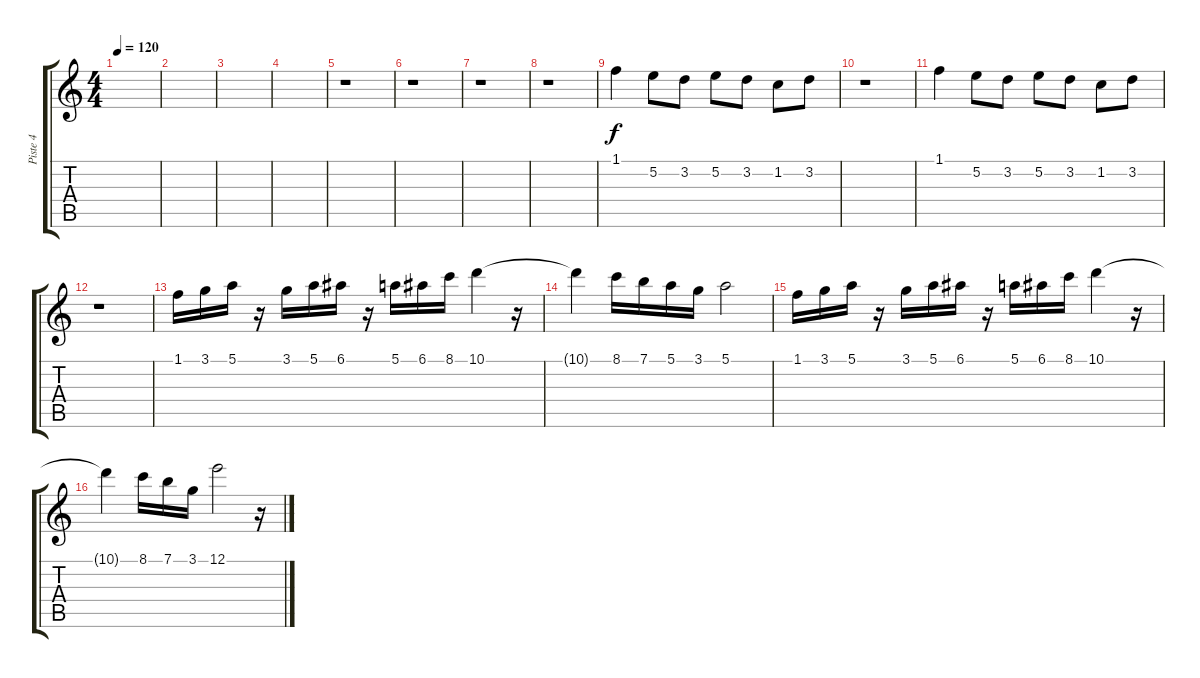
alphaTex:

\track ("Piste 4" "Piste 4") {instrument overdrivenguitar}
\staff {score tabs}
\tuning (E4 B3 G3 D3 A2 E2) {hide}
\ts (4 4)
\tempo 120
\clef g2
\ks c
|
|
|
|
r.1 |
r.1 |
r.1 |
r.1 |
1.1.4 5.2.8 3.2.8 5.2.8 3.2.8 1.2.8 3.2.8 |
r.1 |
1.1.4 5.2.8 3.2.8 5.2.8 3.2.8 1.2.8 3.2.8 |
r.1 |
1.1.16 3.1.16 5.1.16 r.16 3.1.16 5.1.16 6.1.16 r.16 5.1.16 6.1.16 8.1.16 10.1.4 r.16 |
10.1{t}.4 8.1.16 7.1.16 5.1.16 3.1.16 5.1.2 |
1.1.16 3.1.16 5.1.16 r.16 3.1.16 5.1.16 6.1.16 r.16 5.1.16 6.1.16 8.1.16 10.1.4 r.16 |
10.1{t}.4 8.1.16 7.1.16 3.1.16 12.1.2 r.16
